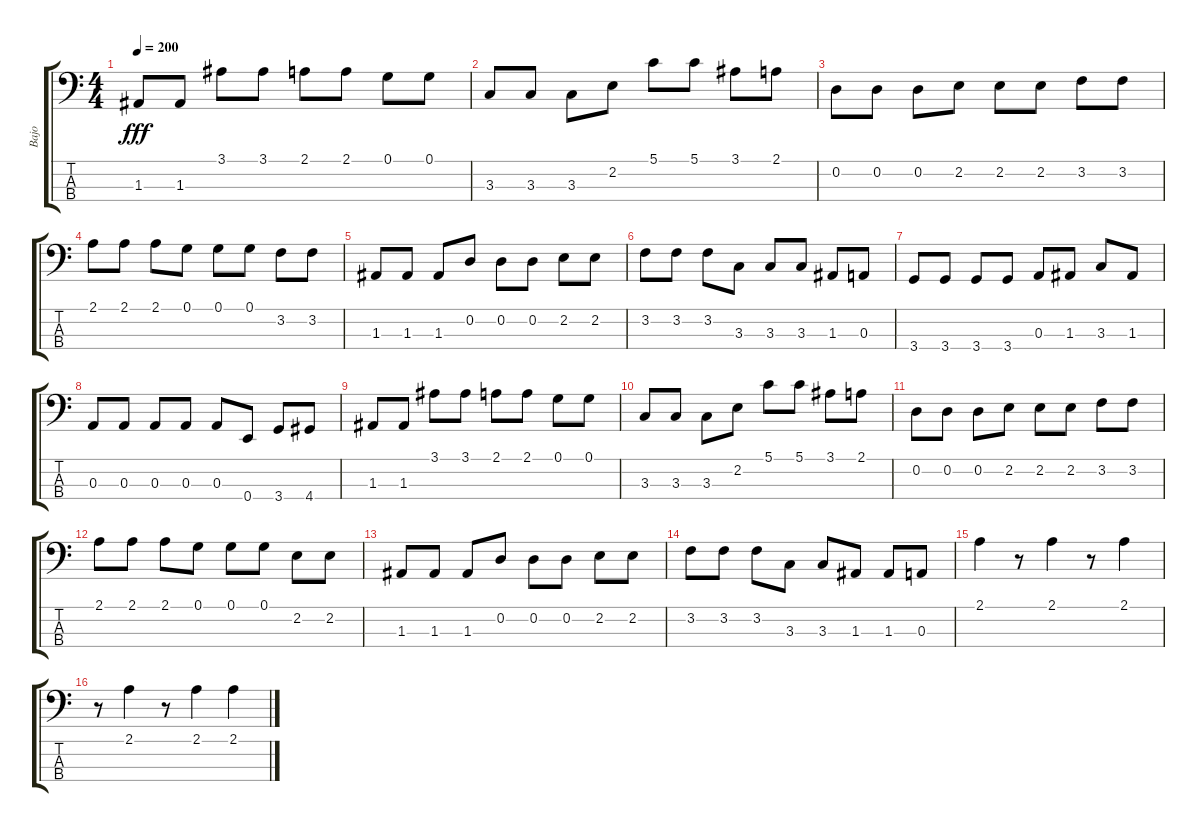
\track ("Bajo" "Bajo") {instrument electricbassfinger}
\staff {score tabs}
\tuning (G2 D2 A1 E1) {hide}
\ts (4 4)
\tempo 200
\clef f4
\ks c
1.3.8{dy fff} 1.3.8 3.1.8 3.1.8 2.1.8 2.1.8 0.1.8 0.1.8 |
3.3.8 3.3.8 3.3.8 2.2.8 5.1.8 5.1.8 3.1.8 2.1.8 |
0.2.8 0.2.8 0.2.8 2.2.8 2.2.8 2.2.8 3.2.8 3.2.8 |
2.1.8 2.1.8 2.1.8 0.1.8 0.1.8 0.1.8 3.2.8 3.2.8 |
1.3.8 1.3.8 1.3.8 0.2.8 0.2.8 0.2.8 2.2.8 2.2.8 |
3.2.8 3.2.8 3.2.8 3.3.8 3.3.8 3.3.8 1.3.8 0.3.8 |
3.4.8 3.4.8 3.4.8 3.4.8 0.3.8 1.3.8 3.3.8 1.3.8 |
0.3.8 0.3.8 0.3.8 0.3.8 0.3.8 0.4.8 3.4.8 4.4.8 |
1.3.8 1.3.8 3.1.8 3.1.8 2.1.8 2.1.8 0.1.8 0.1.8 |
3.3.8 3.3.8 3.3.8 2.2.8 5.1.8 5.1.8 3.1.8 2.1.8 |
0.2.8 0.2.8 0.2.8 2.2.8 2.2.8 2.2.8 3.2.8 3.2.8 |
2.1.8 2.1.8 2.1.8 0.1.8 0.1.8 0.1.8 2.2.8 2.2.8 |
1.3.8 1.3.8 1.3.8 0.2.8 0.2.8 0.2.8 2.2.8 2.2.8 |
3.2.8 3.2.8 3.2.8 3.3.8 3.3.8 1.3.8 1.3.8 0.3.8 |
2.1.4 r.8 2.1.4 r.8 2.1.4 |
r.8 2.1.4 r.8 2.1.4 2.1.4
